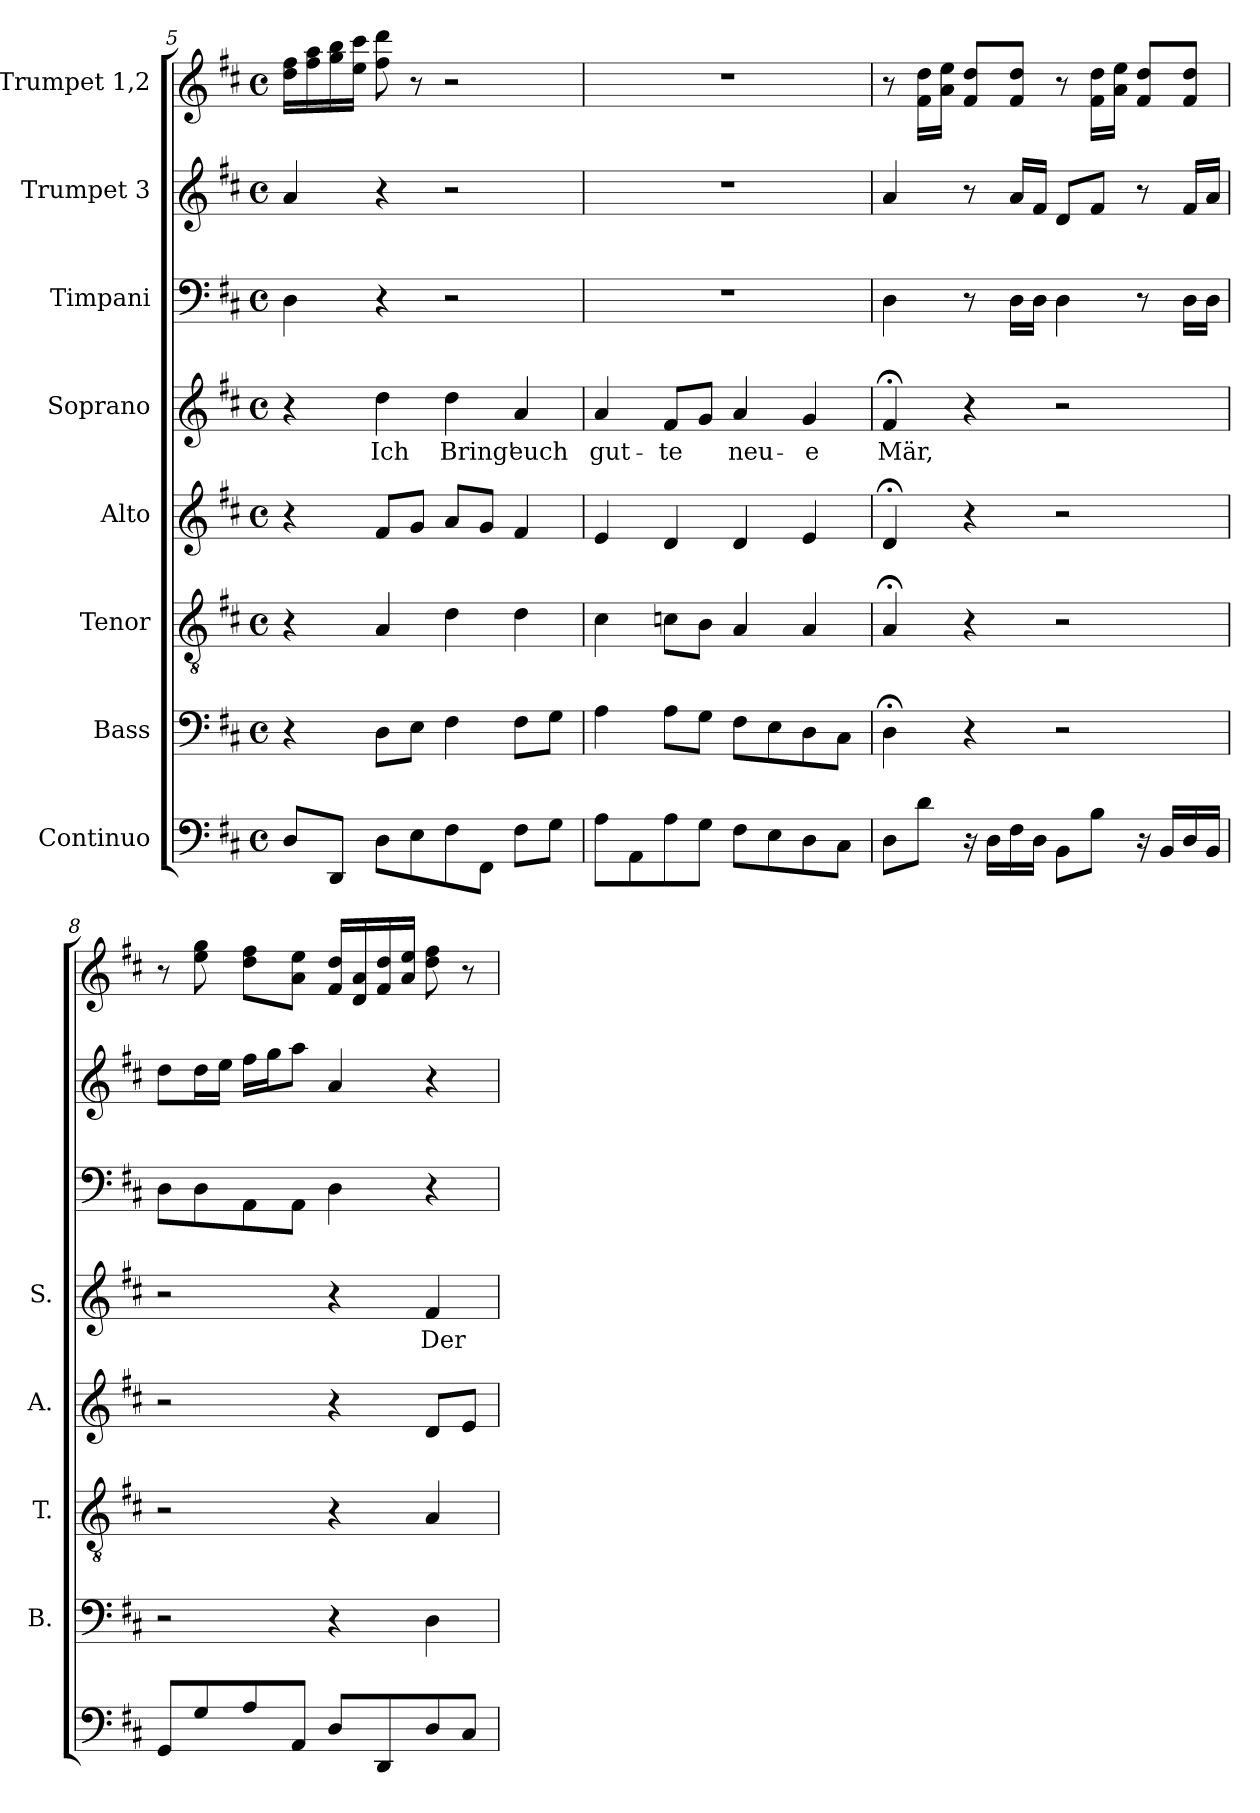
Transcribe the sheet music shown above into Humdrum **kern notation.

**kern	**kern	**kern	**kern	**kern	**text	**kern	**kern	**kern
*part8	*part7	*part6	*part5	*part4	*part4	*part3	*part2	*part1
*staff8	*staff7	*staff6	*staff5	*staff4	*staff4	*staff3	*staff2	*staff1
*I"Continuo	*I"Bass	*I"Tenor	*I"Alto	*I"Soprano	*	*I"Timpani	*I"Trumpet 3	*I"Trumpet 1,2
*	*I'B.	*I'T.	*I'A.	*I'S.	*	*	*	*
!!LO:PB:g=z
*clefF4	*clefF4	*clefGv2	*clefG2	*clefG2	*	*clefF4	*clefG2	*clefG2
*k[f#c#]	*k[f#c#]	*k[f#c#]	*k[f#c#]	*k[f#c#]	*	*k[f#c#]	*k[f#c#]	*k[f#c#]
*D:	*D:	*D:	*D:	*D:	*	*D:	*D:	*D:
*M4/4	*M4/4	*M4/4	*M4/4	*M4/4	*	*M4/4	*M4/4	*M4/4
*met(c)	*met(c)	*met(c)	*met(c)	*met(c)	*	*met(c)	*met(c)	*met(c)
=5	=5	=5	=5	=5	=5	=5	=5	=5
8D/L	4r	4r	4r	4r	.	4D\	4a/	16dd\ 16ff#\LL
.	.	.	.	.	.	.	.	16ff#\ 16aa\
8DD/J	.	.	.	.	.	.	.	16gg\ 16bb\
.	.	.	.	.	.	.	.	16ee\ 16ccc#\JJ
!	!	!	!	!	!LO:LY:b	!	!	!
8D\L	8D\L	4A/	8f#/L	4dd\	Ich	4r	4r	8ff#\ 8ddd\
8E\	8E\J	.	8g/J	.	.	.	.	8r
!	!	!	!	!	!LO:LY:b	!	!	!
8F#\	4F#\	4d\	8a/L	4dd\	Bring'	2r	2r	2r
8FF#\J	.	.	8g/J	.	.	.	.	.
!	!	!	!	!	!LO:LY:b	!	!	!
8F#\L	8F#\L	4d\	4f#/	4a/	euch	.	.	.
8G\J	8G\J	.	.	.	.	.	.	.
=6	=6	=6	=6	=6	=6	=6	=6	=6
!	!	!	!	!	!LO:LY:b	!	!	!
8A\L	4A\	4c#\	4e/	4a/	gut-	1r	1r	1r
8AA\	.	.	.	.	.	.	.	.
!	!	!	!	!	!LO:LY:b	!	!	!
8A\	8A\L	8cn\L	4d/	8f#/L	-te	.	.	.
8G\J	8G\J	8B\J	.	8g/J	.	.	.	.
!	!	!	!	!	!LO:LY:b	!	!	!
8F#\L	8F#\L	4A/	4d/	4a/	neu-	.	.	.
8E\	8E\	.	.	.	.	.	.	.
!	!	!	!	!	!LO:LY:b	!	!	!
8D\	8D\	4A/	4e/	4g/	-e	.	.	.
8C#\J	8C#\J	.	.	.	.	.	.	.
=7	=7	=7	=7	=7	=7	=7	=7	=7
!	!	!	!	!	!LO:LY:b	!	!	!
8D\L	4D;<\	4A;</	4d;</	4f#;</	Mär,	4D\	4a/	8r
8d\J	.	.	.	.	.	.	.	16f#\ 16dd\LL
.	.	.	.	.	.	.	.	16a\ 16ee\JJ
16r	4r	4r	4r	4r	.	8r	8r	8f#/ 8dd/L
16D\LL	.	.	.	.	.	.	.	.
16F#\	.	.	.	.	.	16D\LL	16a/LL	8f#/ 8dd/J
16D\JJ	.	.	.	.	.	16D\JJ	16f#/JJ	.
8BB\L	2r	2r	2r	2r	.	4D\	8d/L	8r
8B\J	.	.	.	.	.	.	8f#/J	16f#\ 16dd\LL
.	.	.	.	.	.	.	.	16a\ 16ee\JJ
16r	.	.	.	.	.	8r	8r	8f#/ 8dd/L
16BB/LL	.	.	.	.	.	.	.	.
16D/	.	.	.	.	.	16D\LL	16f#/LL	8f#/ 8dd/J
16BB/JJ	.	.	.	.	.	16D\JJ	16a/JJ	.
=8	=8	=8	=8	=8	=8	=8	=8	=8
8GG/L	2r	2r	2r	2r	.	8D\L	8dd\L	8r
8G/	.	.	.	.	.	8D\	16dd\L	8ee\ 8gg\
.	.	.	.	.	.	.	16ee\JJ	.
8A/	.	.	.	.	.	8AA\	16ff#\LL	8dd\ 8ff#\L
.	.	.	.	.	.	.	16gg\J	.
8AA/J	.	.	.	.	.	8AA\J	8aa\J	8a\ 8ee\J
8D/L	4r	4r	4r	4r	.	4D\	4a/	16f#/ 16dd/LL
.	.	.	.	.	.	.	.	16d/ 16a/
8DD/	.	.	.	.	.	.	.	16f#/ 16dd/
.	.	.	.	.	.	.	.	16a/ 16ee/JJ
!	!	!	!	!	!LO:LY:b	!	!	!
8D/	4D\	4A/	8d/L	4f#/	Der	4r	4r	8dd\ 8ff#\
8C#/J	.	.	8e/J	.	.	.	.	8r
=	=	=	=	=	=	=	=	=
*-	*-	*-	*-	*-	*-	*-	*-	*-
